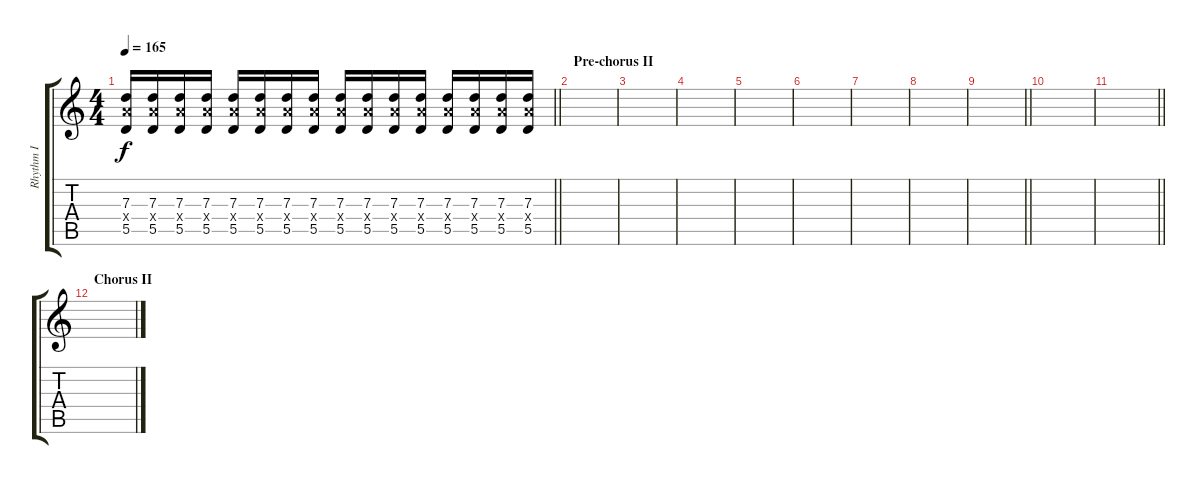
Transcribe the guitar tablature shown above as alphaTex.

\track ("Rhythm I" "Rhythm I") {instrument distortionguitar}
\staff {score tabs}
\tuning (E4 B3 G3 D3 A2 D2) {hide}
\ts (4 4)
\tempo 165
\clef g2
\barLineRight lightlight
\ks c
(7.3 7.4{x} 5.5).16{dy f} (7.3 7.4{x} 5.5).16 (7.3 7.4{x} 5.5).16 (7.3 7.4{x} 5.5).16 (7.3 7.4{x} 5.5).16 (7.3 7.4{x} 5.5).16 (7.3 7.4{x} 5.5).16 (7.3 7.4{x} 5.5).16 (7.3 7.4{x} 5.5).16 (7.3 7.4{x} 5.5).16 (7.3 7.4{x} 5.5).16 (7.3 7.4{x} 5.5).16 (7.3 7.4{x} 5.5).16 (7.3 7.4{x} 5.5).16 (7.3 7.4{x} 5.5).16 (7.3 7.4{x} 5.5).16 |
\section ("" "Pre-chorus II")
|
|
|
|
|
|
|
\barLineRight lightlight
|
|
\barLineRight lightlight
|
\section ("" "Chorus II")
